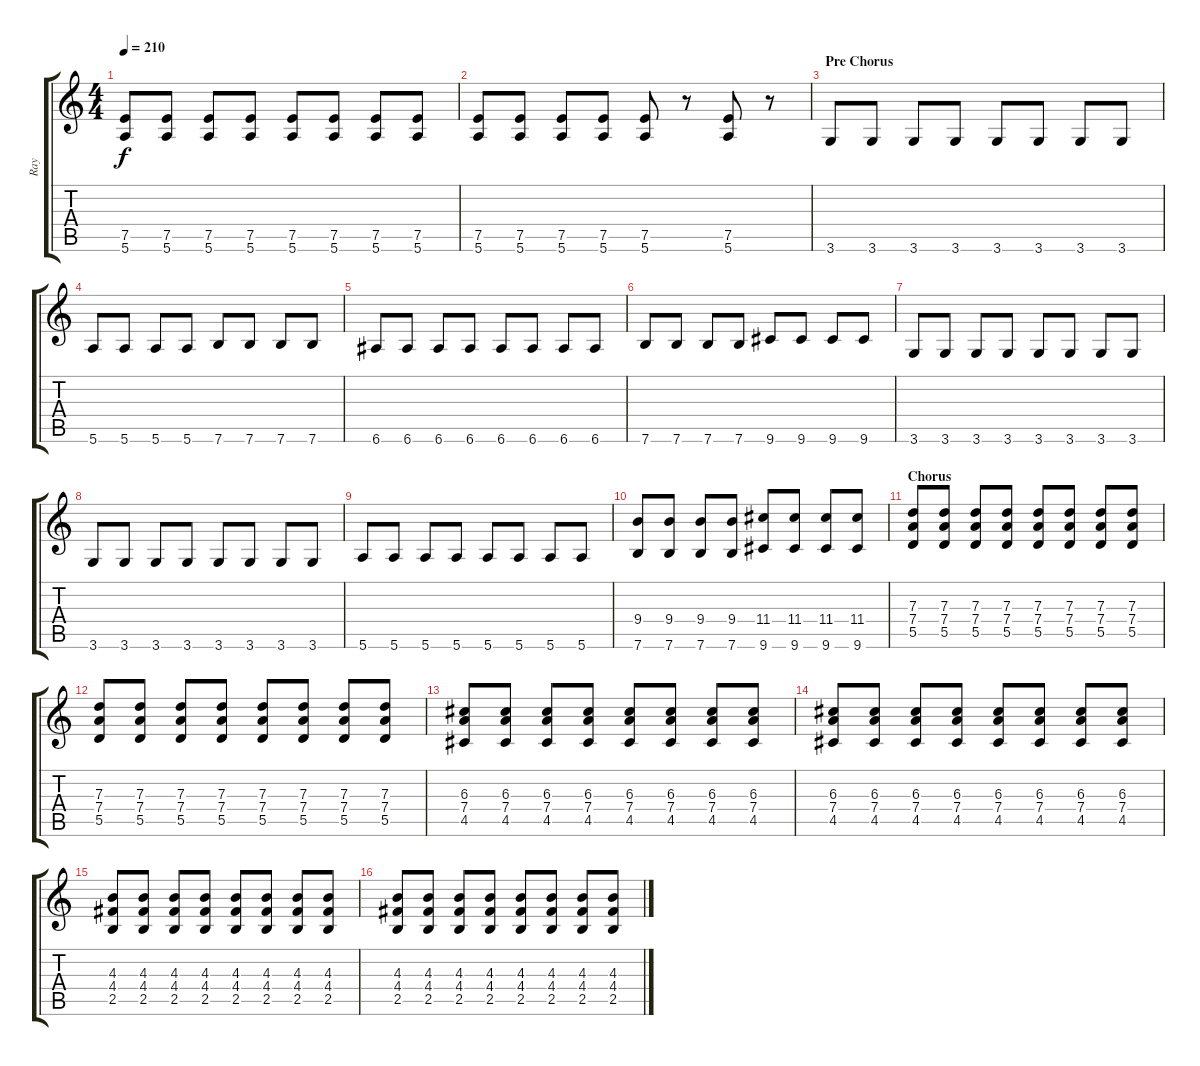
\track ("Ray" "Ray") {instrument distortionguitar}
\staff {score tabs}
\tuning (E4 B3 G3 D3 A2 E2) {hide}
\ts (4 4)
\tempo 210
\clef g2
\ks c
(7.5 5.6).8{dy f instrument overdrivenguitar} (7.5 5.6).8 (7.5 5.6).8 (7.5 5.6).8 (7.5 5.6).8 (7.5 5.6).8 (7.5 5.6).8 (7.5 5.6).8 |
(7.5 5.6).8 (7.5 5.6).8 (7.5 5.6).8 (7.5 5.6).8 (7.5 5.6).8 r.8 (7.5 5.6).8 r.8 |
\section ("" "Pre Chorus")
3.6.8 3.6.8 3.6.8 3.6.8 3.6.8 3.6.8 3.6.8 3.6.8 |
5.6.8 5.6.8 5.6.8 5.6.8 7.6.8 7.6.8 7.6.8 7.6.8 |
6.6.8 6.6.8 6.6.8 6.6.8 6.6.8 6.6.8 6.6.8 6.6.8 |
7.6.8 7.6.8 7.6.8 7.6.8 9.6.8 9.6.8 9.6.8 9.6.8 |
3.6.8 3.6.8 3.6.8 3.6.8 3.6.8 3.6.8 3.6.8 3.6.8 |
3.6.8 3.6.8 3.6.8 3.6.8 3.6.8 3.6.8 3.6.8 3.6.8 |
5.6.8 5.6.8 5.6.8 5.6.8 5.6.8 5.6.8 5.6.8 5.6.8 |
(9.4 7.6).8 (9.4 7.6).8 (9.4 7.6).8 (9.4 7.6).8 (11.4 9.6).8 (11.4 9.6).8 (11.4 9.6).8 (11.4 9.6).8 |
\section ("" "Chorus")
(7.3 7.4 5.5).8 (7.3 7.4 5.5).8 (7.3 7.4 5.5).8 (7.3 7.4 5.5).8 (7.3 7.4 5.5).8 (7.3 7.4 5.5).8 (7.3 7.4 5.5).8 (7.3 7.4 5.5).8 |
(7.3 7.4 5.5).8 (7.3 7.4 5.5).8 (7.3 7.4 5.5).8 (7.3 7.4 5.5).8 (7.3 7.4 5.5).8 (7.3 7.4 5.5).8 (7.3 7.4 5.5).8 (7.3 7.4 5.5).8 |
(6.3 7.4 4.5).8 (6.3 7.4 4.5).8 (6.3 7.4 4.5).8 (6.3 7.4 4.5).8 (6.3 7.4 4.5).8 (6.3 7.4 4.5).8 (6.3 7.4 4.5).8 (6.3 7.4 4.5).8 |
(6.3 7.4 4.5).8 (6.3 7.4 4.5).8 (6.3 7.4 4.5).8 (6.3 7.4 4.5).8 (6.3 7.4 4.5).8 (6.3 7.4 4.5).8 (6.3 7.4 4.5).8 (6.3 7.4 4.5).8 |
(4.3 4.4 2.5).8 (4.3 4.4 2.5).8 (4.3 4.4 2.5).8 (4.3 4.4 2.5).8 (4.3 4.4 2.5).8 (4.3 4.4 2.5).8 (4.3 4.4 2.5).8 (4.3 4.4 2.5).8 |
(4.3 4.4 2.5).8 (4.3 4.4 2.5).8 (4.3 4.4 2.5).8 (4.3 4.4 2.5).8 (4.3 4.4 2.5).8 (4.3 4.4 2.5).8 (4.3 4.4 2.5).8 (4.3 4.4 2.5).8
